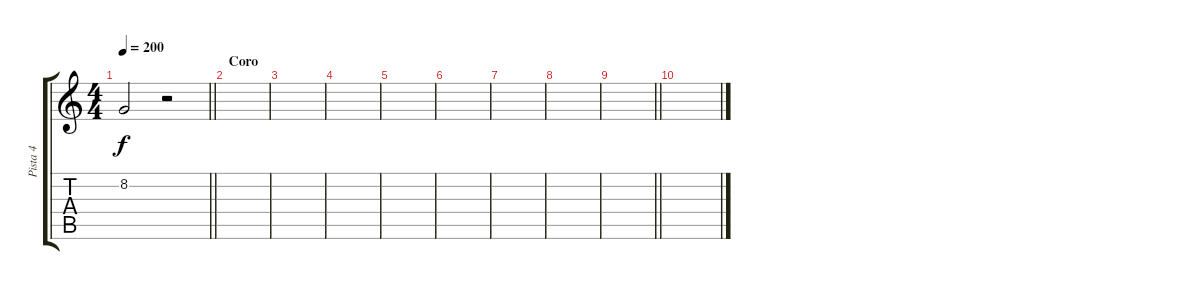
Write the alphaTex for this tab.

\track ("Pista 4" "Pista 4") {instrument drawbarorgan}
\staff {score tabs}
\tuning (E4 B3 G3 D3 A2 E2) {hide}
\ts (4 4)
\tempo 200
\clef g2
\barLineRight lightlight
\ks c
8.2.2{dy f} r.2 |
\section ("" "Coro")
|
|
|
|
|
|
|
\barLineRight lightlight
|
\section ("" "")
